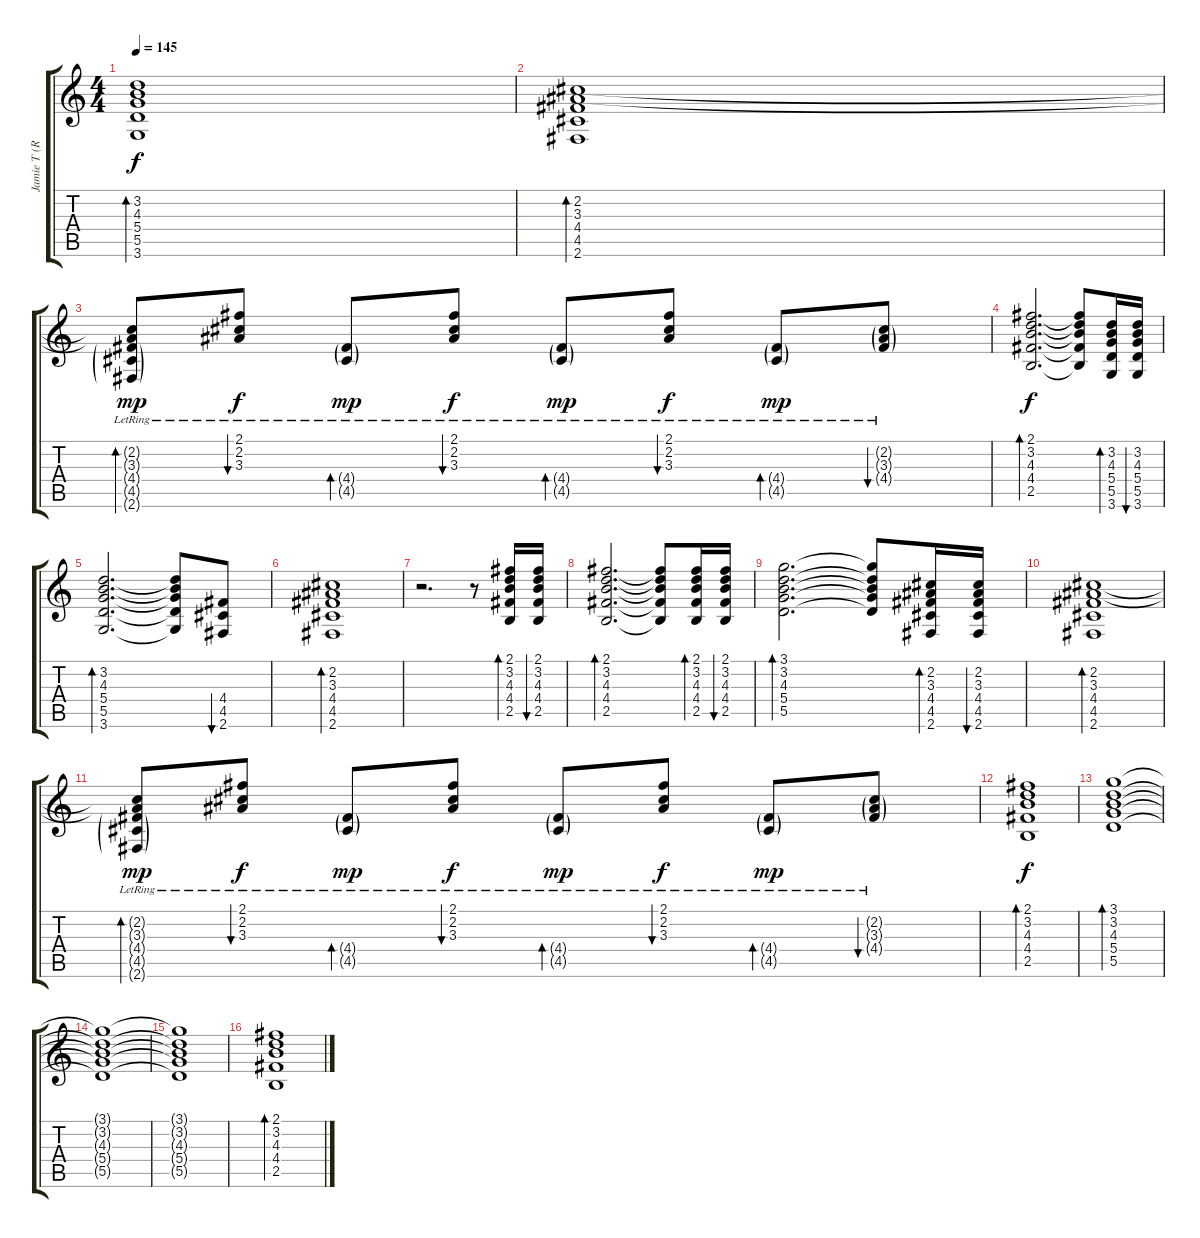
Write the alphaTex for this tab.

\track ("Jamie T (Rhythm Guitar)" "Jamie T (R") {instrument electricguitarclean}
\staff {score tabs}
\tuning (E4 B3 G3 D3 A2 E2) {hide}
\ts (4 4)
\tempo 145
\clef g2
\ks c
(3.2 4.3 5.4 5.5 3.6).1{bd 60 dy f} |
(2.2 3.3 4.4 4.5 2.6).1{bd 60} |
(2.2{t} 3.3{t} 4.4{g lr} 4.5{g lr} 2.6{g lr}).8{bd 60 dy mp} (2.1{lr} 2.2{lr} 3.3{lr}).8{bu 60 dy f} (4.4{g lr} 4.5{g lr}).8{bd 60 dy mp} (2.1{lr} 2.2{lr} 3.3{lr}).8{bu 60 dy f} (4.4{g lr} 4.5{g lr}).8{bd 60 dy mp} (2.1{lr} 2.2{lr} 3.3{lr}).8{bu 60 dy f} (4.4{g lr} 4.5{g lr}).8{bd 60 dy mp} (2.2{g lr} 3.3{g lr} 4.4{g lr}).8{bu 60} |
(2.1 3.2 4.3 4.4 2.5).2{d bd 60 dy f} (2.1{t} 3.2{t} 4.3{t} 4.4{t} 2.5{t}).8 (3.2 4.3 5.4 5.5 3.6).16{bd 60} (3.2 4.3 5.4 5.5 3.6).16{bu 60} |
(3.2 4.3 5.4 5.5 3.6).2{d bd 60} (3.2{t} 4.3{t} 5.4{t} 5.5{t} 3.6{t}).8 (4.4 4.5 2.6).8{bu 60} |
(2.2 3.3 4.4 4.5 2.6).1{bd 60} |
r.2{d} r.8 (2.1 3.2 4.3 4.4 2.5).16{bd 60} (2.1 3.2 4.3 4.4 2.5).16{bu 60} |
(2.1 3.2 4.3 4.4 2.5).2{d bd 60} (2.1{t} 3.2{t} 4.3{t} 4.4{t} 2.5{t}).8 (2.1 3.2 4.3 4.4 2.5).16{bd 60} (2.1 3.2 4.3 4.4 2.5).16{bu 60} |
(3.1 3.2 4.3 5.4 5.5).2{d bd 60} (3.1{t} 3.2{t} 4.3{t} 5.4{t} 5.5{t}).8 (2.2 3.3 4.4 4.5 2.6).16{bd 60} (2.2 3.3 4.4 4.5 2.6).16{bu 60} |
(2.2 3.3 4.4 4.5 2.6).1{bd 60} |
(2.2{t} 3.3{t} 4.4{g lr} 4.5{g lr} 2.6{g lr}).8{bd 60 dy mp} (2.1{lr} 2.2{lr} 3.3{lr}).8{bu 60 dy f} (4.4{g lr} 4.5{g lr}).8{bd 60 dy mp} (2.1{lr} 2.2{lr} 3.3{lr}).8{bu 60 dy f} (4.4{g lr} 4.5{g lr}).8{bd 60 dy mp} (2.1{lr} 2.2{lr} 3.3{lr}).8{bu 60 dy f} (4.4{g lr} 4.5{g lr}).8{bd 60 dy mp} (2.2{g lr} 3.3{g lr} 4.4{g lr}).8{bu 60} |
(2.1 3.2 4.3 4.4 2.5).1{bd 60 dy f} |
(3.1 3.2 4.3 5.4 5.5).1{bd 60} |
(3.1{t} 3.2{t} 4.3{t} 5.4{t} 5.5{t}).1{volume 2} |
(3.1{t} 3.2{t} 4.3{t} 5.4{t} 5.5{t}).1 |
(2.1 3.2 4.3 4.4 2.5).1{bd 120 volume 13}
